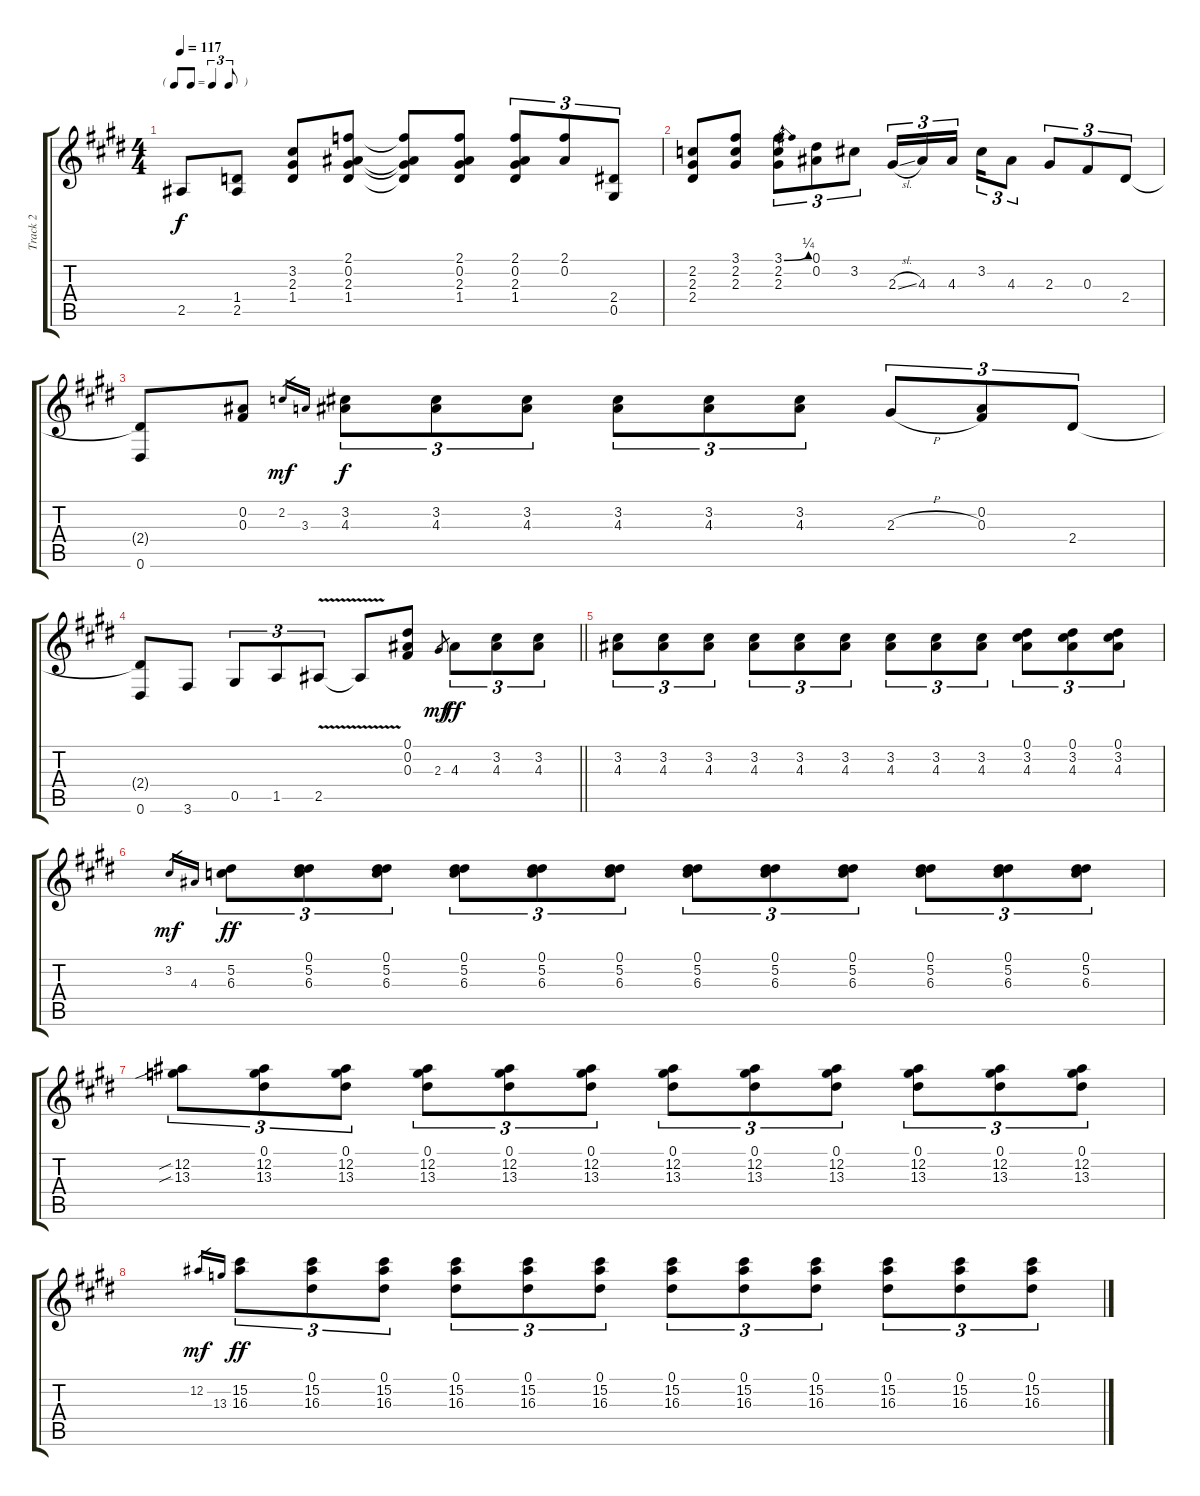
\track ("Track 2" "Track 2") {instrument electricguitarjazz}
\staff {score tabs}
\tuning (Eb4 Bb3 Gb3 Db3 Ab2 Eb2) {hide}
\ts (4 4)
\tf triplet8th
\tempo 117
\clef g2
\ks e
2.5.8{dy f} (1.4 2.5).8 (3.2 2.3 1.4).8 (2.1 0.2 2.3 1.4).8 (2.1{t} 0.2{t} 2.3{t} 1.4{t}).8 (2.1 0.2 2.3 1.4).8 (2.1 0.2 2.3 1.4).8{tu (3 2)} (2.1 0.2).8{tu (3 2)} (2.4 0.5).8{tu (3 2)} |
(2.2 2.3 2.4).8 (3.1 2.2 2.3).8 (3.1{be (bend 0 0 60 1)} 2.2 2.3).8{tu (3 2)} (0.1 0.2).8{tu (3 2)} 3.2.8{tu (3 2)} 2.3{sl}.16{tu (3 2)} 4.3.16{tu (3 2)} 4.3.16{tu (3 2) beam splitsecondary} 3.2.16{tu (3 2)} 4.3.8{tu (3 2)} 2.3.8{tu (3 2)} 0.3.8{tu (3 2)} 2.4.8{tu (3 2)} |
(2.4{t} 0.6).8 (0.2 0.3).8 2.2.16{gr dy mf} 3.3.16{gr} (3.2 4.3).8{tu (3 2) dy f} (3.2 4.3).8{tu (3 2)} (3.2 4.3).8{tu (3 2)} (3.2 4.3).8{tu (3 2)} (3.2 4.3).8{tu (3 2)} (3.2 4.3).8{tu (3 2)} 2.3{h}.8{tu (3 2)} (0.2 0.3).8{tu (3 2)} 2.4.8{tu (3 2)} |
\barLineRight lightlight
(2.4{t} 0.6).8 3.6.8 0.5.8{tu (3 2)} 1.5.8{tu (3 2)} 2.5{v}.8{tu (3 2)} 2.5{v t}.8 (0.1 0.2 0.3).8 2.3.8{gr dy mf} 4.3.8{tu (3 2) dy ff} (3.2 4.3).8{tu (3 2)} (3.2 4.3).8{tu (3 2)} |
(3.2 4.3).8{tu (3 2)} (3.2 4.3).8{tu (3 2)} (3.2 4.3).8{tu (3 2)} (3.2 4.3).8{tu (3 2)} (3.2 4.3).8{tu (3 2)} (3.2 4.3).8{tu (3 2)} (3.2 4.3).8{tu (3 2)} (3.2 4.3).8{tu (3 2)} (3.2 4.3).8{tu (3 2)} (0.1 3.2 4.3).8{tu (3 2)} (0.1 3.2 4.3).8{tu (3 2)} (0.1 3.2 4.3).8{tu (3 2)} |
3.2.16{gr dy mf} 4.3.16{gr} (5.2 6.3).8{tu (3 2) dy ff} (0.1 5.2 6.3).8{tu (3 2)} (0.1 5.2 6.3).8{tu (3 2)} (0.1 5.2 6.3).8{tu (3 2)} (0.1 5.2 6.3).8{tu (3 2)} (0.1 5.2 6.3).8{tu (3 2)} (0.1 5.2 6.3).8{tu (3 2)} (0.1 5.2 6.3).8{tu (3 2)} (0.1 5.2 6.3).8{tu (3 2)} (0.1 5.2 6.3).8{tu (3 2)} (0.1 5.2 6.3).8{tu (3 2)} (0.1 5.2 6.3).8{tu (3 2)} |
(12.2{sib} 13.3{sib}).8{tu (3 2)} (0.1 12.2 13.3).8{tu (3 2)} (0.1 12.2 13.3).8{tu (3 2)} (0.1 12.2 13.3).8{tu (3 2)} (0.1 12.2 13.3).8{tu (3 2)} (0.1 12.2 13.3).8{tu (3 2)} (0.1 12.2 13.3).8{tu (3 2)} (0.1 12.2 13.3).8{tu (3 2)} (0.1 12.2 13.3).8{tu (3 2)} (0.1 12.2 13.3).8{tu (3 2)} (0.1 12.2 13.3).8{tu (3 2)} (0.1 12.2 13.3).8{tu (3 2)} |
12.2.16{gr dy mf} 13.3.16{gr} (15.2 16.3).8{tu (3 2) dy ff} (0.1 15.2 16.3).8{tu (3 2)} (0.1 15.2 16.3).8{tu (3 2)} (0.1 15.2 16.3).8{tu (3 2)} (0.1 15.2 16.3).8{tu (3 2)} (0.1 15.2 16.3).8{tu (3 2)} (0.1 15.2 16.3).8{tu (3 2)} (0.1 15.2 16.3).8{tu (3 2)} (0.1 15.2 16.3).8{tu (3 2)} (0.1 15.2 16.3).8{tu (3 2)} (0.1 15.2 16.3).8{tu (3 2)} (0.1 15.2 16.3).8{tu (3 2)}
